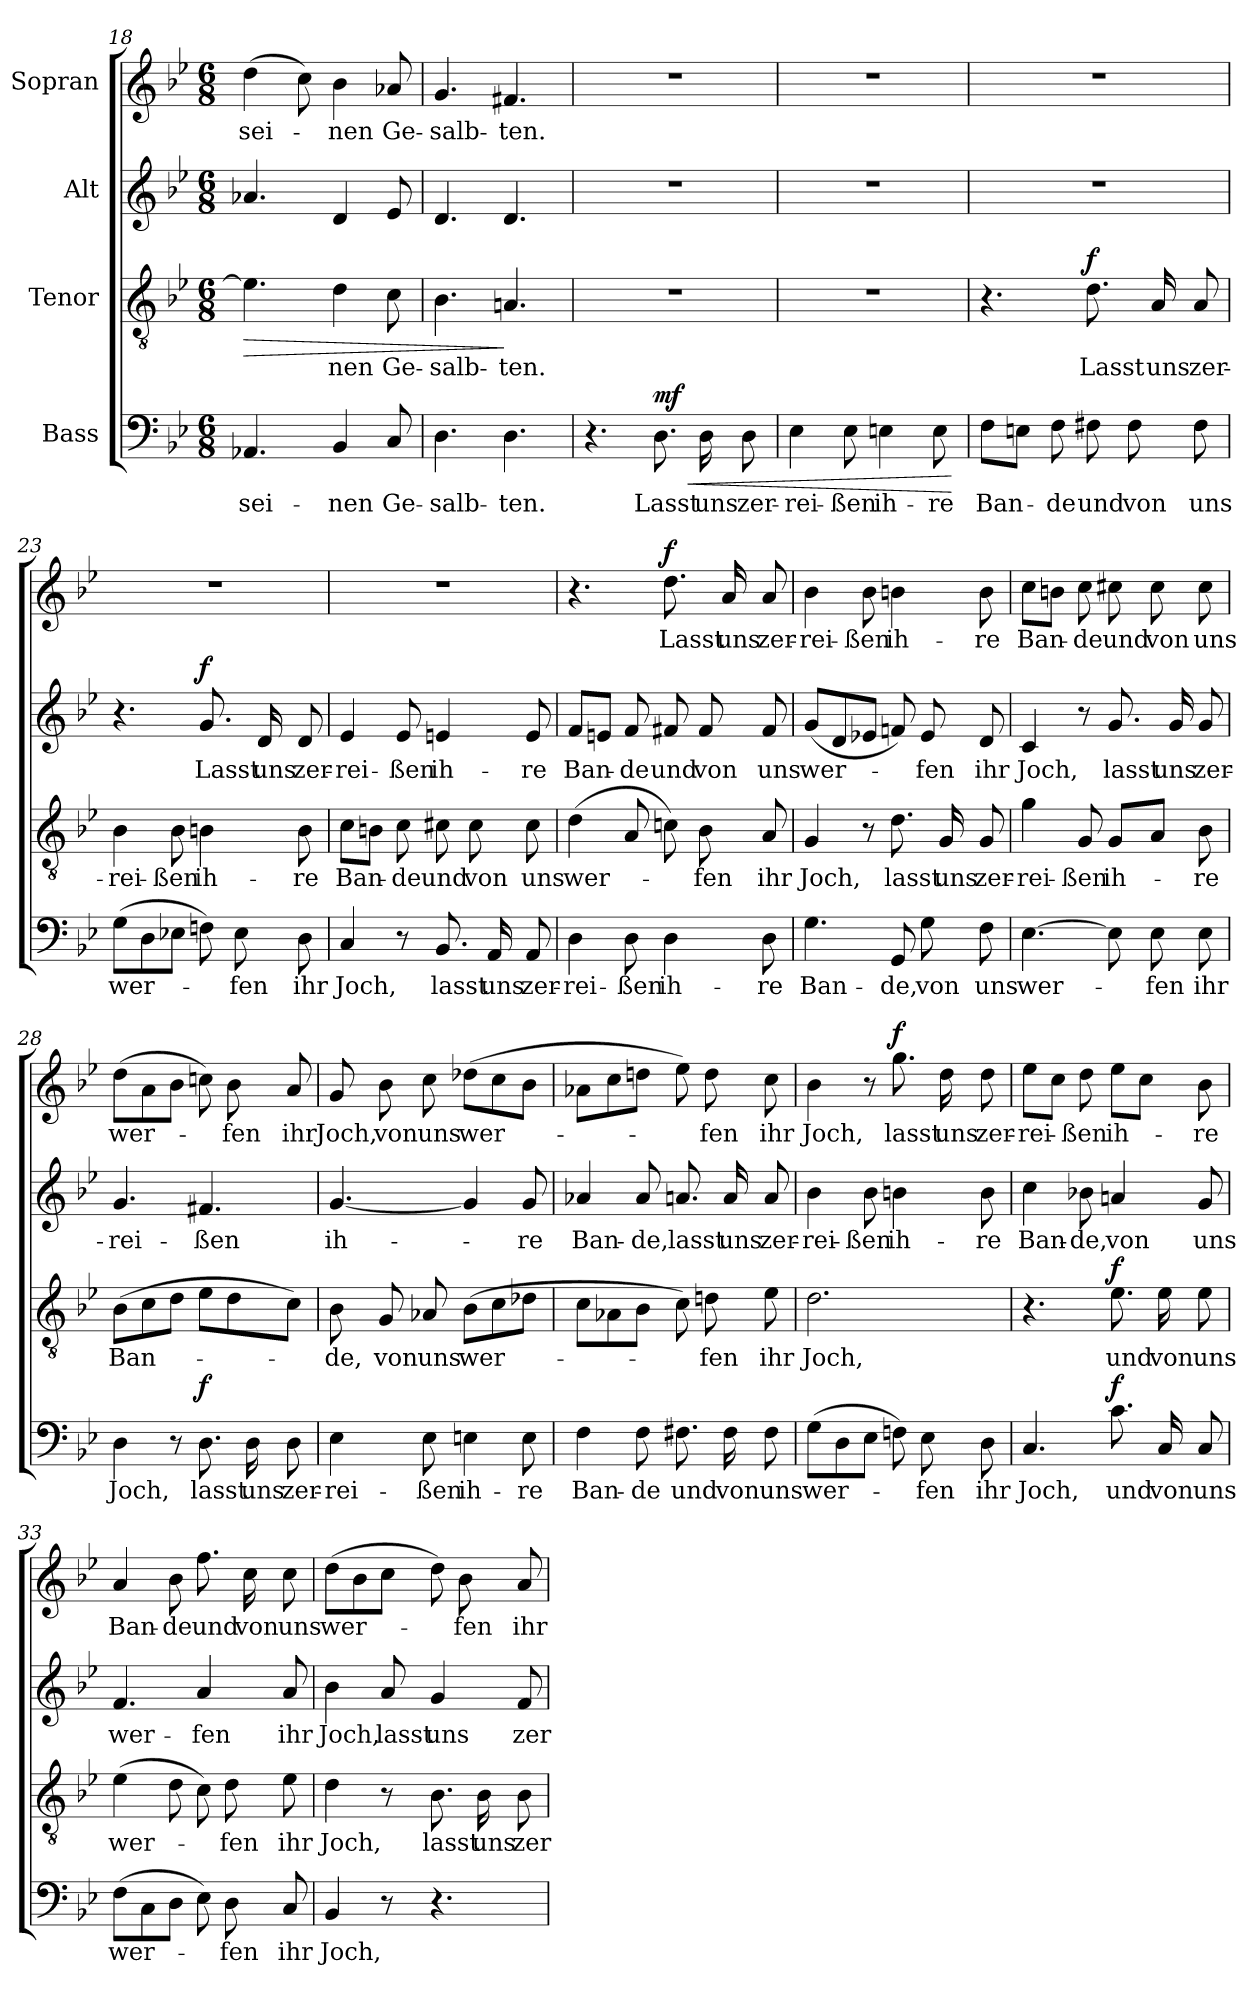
**kern	**text	**dynam	**kern	**text	**dynam	**kern	**text	**dynam	**kern	**text	**dynam
*part4	*part4	*part4	*part3	*part3	*part3	*part2	*part2	*part2	*part1	*part1	*part1
*staff4	*staff4	*staff4	*staff3	*staff3	*staff3	*staff2	*staff2	*staff2	*staff1	*staff1	*staff1
*I"Bass	*	*	*I"Tenor	*	*	*I"Alt	*	*	*I"Sopran	*	*
*clefF4	*	*	*clefGv2	*	*	*clefG2	*	*	*clefG2	*	*
*k[b-e-]	*	*	*k[b-e-]	*	*	*k[b-e-]	*	*	*k[b-e-]	*	*
*B-:	*	*	*B-:	*	*	*B-:	*	*	*B-:	*	*
*M6/8	*	*	*M6/8	*	*	*M6/8	*	*	*M6/8	*	*
=18	=18	=18	=18	=18	=18	=18	=18	=18	=18	=18	=18
!	!	!	!	!	!LO:HP:b	!	!	!	!	!	!
4.AA-X/	sei-	.	4.e-\]	.	>	4.a-X/	.	.	(>4dd\	sei-	.
.	.	.	.	.	.	.	.	.	8cc\)	.	.
4BB-/	-nen	.	4d\	-nen	.	4d/	.	.	4b-\	-nen	.
8C/	Ge-	.	8c\	Ge-	.	8e-/	.	.	8a-X/	Ge-	.
=19	=19	=19	=19	=19	=19	=19	=19	=19	=19	=19	=19
4.D\	-salb-	.	4.B-\	-salb-	.	4.d/	.	.	4.g/	-salb-	.
4.D\	-ten.	.	4.An/	-ten.	]	4.d/	.	.	4.f#X/	-ten.	.
=20	=20	=20	=20	=20	=20	=20	=20	=20	=20	=20	=20
4.r	.	.	2.r	.	.	2.r	.	.	2.r	.	.
!	!	!LO:HP:b	!	!	!	!	!	!	!	!	!
!	!	!LO:DY:n=1:a	!	!	!	!	!	!	!	!	!
8.D\	Lasst	< mf	.	.	.	.	.	.	.	.	.
16D\	uns	.	.	.	.	.	.	.	.	.	.
8D\	zer-	.	.	.	.	.	.	.	.	.	.
=21	=21	=21	=21	=21	=21	=21	=21	=21	=21	=21	=21
4E-\	-rei-	.	2.r	.	.	2.r	.	.	2.r	.	.
8E-\	-ßen	.	.	.	.	.	.	.	.	.	.
4En\	ih-	.	.	.	.	.	.	.	.	.	.
8E\	-re	.	.	.	.	.	.	.	.	.	.
.	.	[	.	.	.	.	.	.	.	.	.
=22	=22	=22	=22	=22	=22	=22	=22	=22	=22	=22	=22
8F\L	Ban-	.	4.r	.	.	2.r	.	.	2.r	.	.
8En\J	.	.	.	.	.	.	.	.	.	.	.
8F\	-de	.	.	.	.	.	.	.	.	.	.
!	!	!	!	!	!LO:DY:a	!	!	!	!	!	!
8F#X\	und	.	8.d\	Lasst	f	.	.	.	.	.	.
8F#\	von	.	.	.	.	.	.	.	.	.	.
.	.	.	16A/	uns	.	.	.	.	.	.	.
8F#\	uns	.	8A/	zer-	.	.	.	.	.	.	.
!!LO:LB:g=z
=23	=23	=23	=23	=23	=23	=23	=23	=23	=23	=23	=23
(>8G\L	wer-	.	4B-\	-rei-	.	4.r	.	.	2.r	.	.
8D\	.	.	.	.	.	.	.	.	.	.	.
8E-X\J	.	.	8B-\	-ßen	.	.	.	.	.	.	.
!	!	!	!	!	!	!	!	!LO:DY:a	!	!	!
8Fn\)	.	.	4Bn\	ih-	.	8.g/	Lasst	f	.	.	.
8E-\	-fen	.	.	.	.	.	.	.	.	.	.
.	.	.	.	.	.	16d/	uns	.	.	.	.
8D\	ihr	.	8B\	-re	.	8d/	zer-	.	.	.	.
=24	=24	=24	=24	=24	=24	=24	=24	=24	=24	=24	=24
4C/	Joch,	.	8c\L	Ban-	.	4e-/	-rei-	.	2.r	.	.
.	.	.	8Bn\J	.	.	.	.	.	.	.	.
8r	.	.	8c\	-de	.	8e-/	-ßen	.	.	.	.
8.BB-/	lasst	.	8c#X\	und	.	4en/	ih-	.	.	.	.
.	.	.	8c#\	von	.	.	.	.	.	.	.
16AA/	uns	.	.	.	.	.	.	.	.	.	.
8AA/	zer-	.	8c#\	uns	.	8e/	-re	.	.	.	.
=25	=25	=25	=25	=25	=25	=25	=25	=25	=25	=25	=25
4D\	-rei-	.	(4d\	wer-	.	8f/L	Ban-	.	4.r	.	.
.	.	.	.	.	.	8en/J	.	.	.	.	.
8D\	-ßen	.	8A/	.	.	8f/	-de	.	.	.	.
!	!	!	!	!	!	!	!	!	!	!	!LO:DY:a
4D\	ih-	.	8cn\)	.	.	8f#X/	und	.	8.dd\	Lasst	f
.	.	.	8B-\	-fen	.	8f#/	von	.	.	.	.
.	.	.	.	.	.	.	.	.	16a/	uns	.
8D\	-re	.	8A/	ihr	.	8f#/	uns	.	8a/	zer-	.
=26	=26	=26	=26	=26	=26	=26	=26	=26	=26	=26	=26
4.G\	Ban-	.	4G/	Joch,	.	(8g/L	wer-	.	4b-\	-rei-	.
.	.	.	.	.	.	8d/	.	.	.	.	.
.	.	.	8r	.	.	8e-X/J	.	.	8b-\	-ßen	.
8GG/	-de,	.	8.d\	lasst	.	8fn/)	.	.	4bn\	ih-	.
8G\	von	.	.	.	.	8e-/	-fen	.	.	.	.
.	.	.	16G/	uns	.	.	.	.	.	.	.
8F\	uns	.	8G/	zer-	.	8d/	ihr	.	8b\	-re	.
!!LO:LB:g=z
=27	=27	=27	=27	=27	=27	=27	=27	=27	=27	=27	=27
[4.E-\	wer-	.	4g\	-rei-	.	4c/	Joch,	.	8cc\L	Ban-	.
.	.	.	.	.	.	.	.	.	8bn\J	.	.
.	.	.	8G/	-ßen	.	8r	.	.	8cc\	-de	.
8E-\]	.	.	8G/L	ih-	.	8.g/	lasst	.	8cc#X\	und	.
8E-\	-fen	.	8A/J	.	.	.	.	.	8cc#\	von	.
.	.	.	.	.	.	16g/	uns	.	.	.	.
8E-\	ihr	.	8B-\	-re	.	8g/	zer-	.	8cc#\	uns	.
=28	=28	=28	=28	=28	=28	=28	=28	=28	=28	=28	=28
4D\	Joch,	.	(>8B-\L	Ban-	.	4.g/	-rei-	.	(>8dd\L	wer-	.
.	.	.	8c\	.	.	.	.	.	8a\	.	.
8r	.	.	8d\J	.	.	.	.	.	8b-\J	.	.
!	!	!LO:DY:a	!	!	!	!	!	!	!	!	!
8.D\	lasst	f	8e-\L	.	.	4.f#X/	-ßen	.	8ccn\)	.	.
.	.	.	8d\	.	.	.	.	.	8b-\	-fen	.
16D\	uns	.	.	.	.	.	.	.	.	.	.
8D\	zer-	.	8c\J)	.	.	.	.	.	8a/	ihr	.
=29	=29	=29	=29	=29	=29	=29	=29	=29	=29	=29	=29
4E-\	-rei-	.	8B-\	-de,	.	[4.g/	ih-	.	8g/	Joch,	.
.	.	.	8G/	von	.	.	.	.	8b-\	von	.
8E-\	-ßen	.	8A-X/	uns	.	.	.	.	8cc\	uns	.
4En\	ih-	.	(>8B-\L	wer-	.	4g/]	.	.	(>8dd-X\L	wer-	.
.	.	.	8c\	.	.	.	.	.	8cc\	.	.
8E\	-re	.	8d-X\J	.	.	8g/	-re	.	8b-\J	.	.
=30	=30	=30	=30	=30	=30	=30	=30	=30	=30	=30	=30
4F\	Ban-	.	8c\L	.	.	4a-X/	Ban-	.	8a-X\L	.	.
.	.	.	8A-X\	.	.	.	.	.	8cc\	.	.
8F\	-de	.	8B-\J	.	.	8a-/	-de,	.	8ddn\J	.	.
8.F#X\	und	.	8c\)	.	.	8.an/	lasst	.	8ee-\)	.	.
.	.	.	8dn\	-fen	.	.	.	.	8dd\	-fen	.
16F#\	von	.	.	.	.	16a/	uns	.	.	.	.
8F#\	uns	.	8e-\	ihr	.	8a/	zer-	.	8cc\	ihr	.
!!LO:LB:g=z
=31	=31	=31	=31	=31	=31	=31	=31	=31	=31	=31	=31
(>8G\L	wer-	.	2.d\	Joch,	.	4b-\	-rei-	.	4b-\	Joch,	.
8D\	.	.	.	.	.	.	.	.	.	.	.
8E-\J	.	.	.	.	.	8b-\	-ßen	.	8r	.	.
!	!	!	!	!	!	!	!	!	!	!	!LO:DY:a
8Fn\)	.	.	.	.	.	4bn\	ih-	.	8.gg\	lasst	f
8E-\	-fen	.	.	.	.	.	.	.	.	.	.
.	.	.	.	.	.	.	.	.	16dd\	uns	.
8D\	ihr	.	.	.	.	8b\	-re	.	8dd\	zer-	.
=32	=32	=32	=32	=32	=32	=32	=32	=32	=32	=32	=32
4.C/	Joch,	.	4.r	.	.	4cc\	Ban-	.	8ee-\L	-rei-	.
.	.	.	.	.	.	.	.	.	8cc\J	.	.
.	.	.	.	.	.	8b-X\	-de,	.	8dd\	-ßen	.
!	!	!LO:DY:a	!	!	!LO:DY:a	!	!	!	!	!	!
8.c\	und	f	8.e-\	und	f	4an/	von	.	8ee-\L	ih-	.
.	.	.	.	.	.	.	.	.	8cc\J	.	.
16C/	von	.	16e-\	von	.	.	.	.	.	.	.
8C/	uns	.	8e-\	uns	.	8g/	uns	.	8b-\	-re	.
=33	=33	=33	=33	=33	=33	=33	=33	=33	=33	=33	=33
(>8F\L	wer-	.	(>4e-\	wer-	.	4.f/	wer-	.	4a/	Ban-	.
8C\	.	.	.	.	.	.	.	.	.	.	.
8D\J	.	.	8d\	.	.	.	.	.	8b-\	-de	.
8E-\)	.	.	8c\)	.	.	4a/	-fen	.	8.ff\	und	.
8D\	-fen	.	8d\	-fen	.	.	.	.	.	.	.
.	.	.	.	.	.	.	.	.	16cc\	von	.
8C/	ihr	.	8e-\	ihr	.	8a/	ihr	.	8cc\	uns	.
=34	=34	=34	=34	=34	=34	=34	=34	=34	=34	=34	=34
4BB-/	Joch,	.	4d\	Joch,	.	4b-\	Joch,	.	(>8dd\L	wer-	.
.	.	.	.	.	.	.	.	.	8b-\	.	.
8r	.	.	8r	.	.	8a/	lasst	.	8cc\J	.	.
4.r	.	.	8.B-\	lasst	.	4g/	uns	.	8dd\)	.	.
.	.	.	.	.	.	.	.	.	8b-\	-fen	.
.	.	.	16B-\	uns	.	.	.	.	.	.	.
.	.	.	8B-\	zer-	.	8f/	zer-	.	8a/	ihr	.
=	=	=	=	=	=	=	=	=	=	=	=
*-	*-	*-	*-	*-	*-	*-	*-	*-	*-	*-	*-
